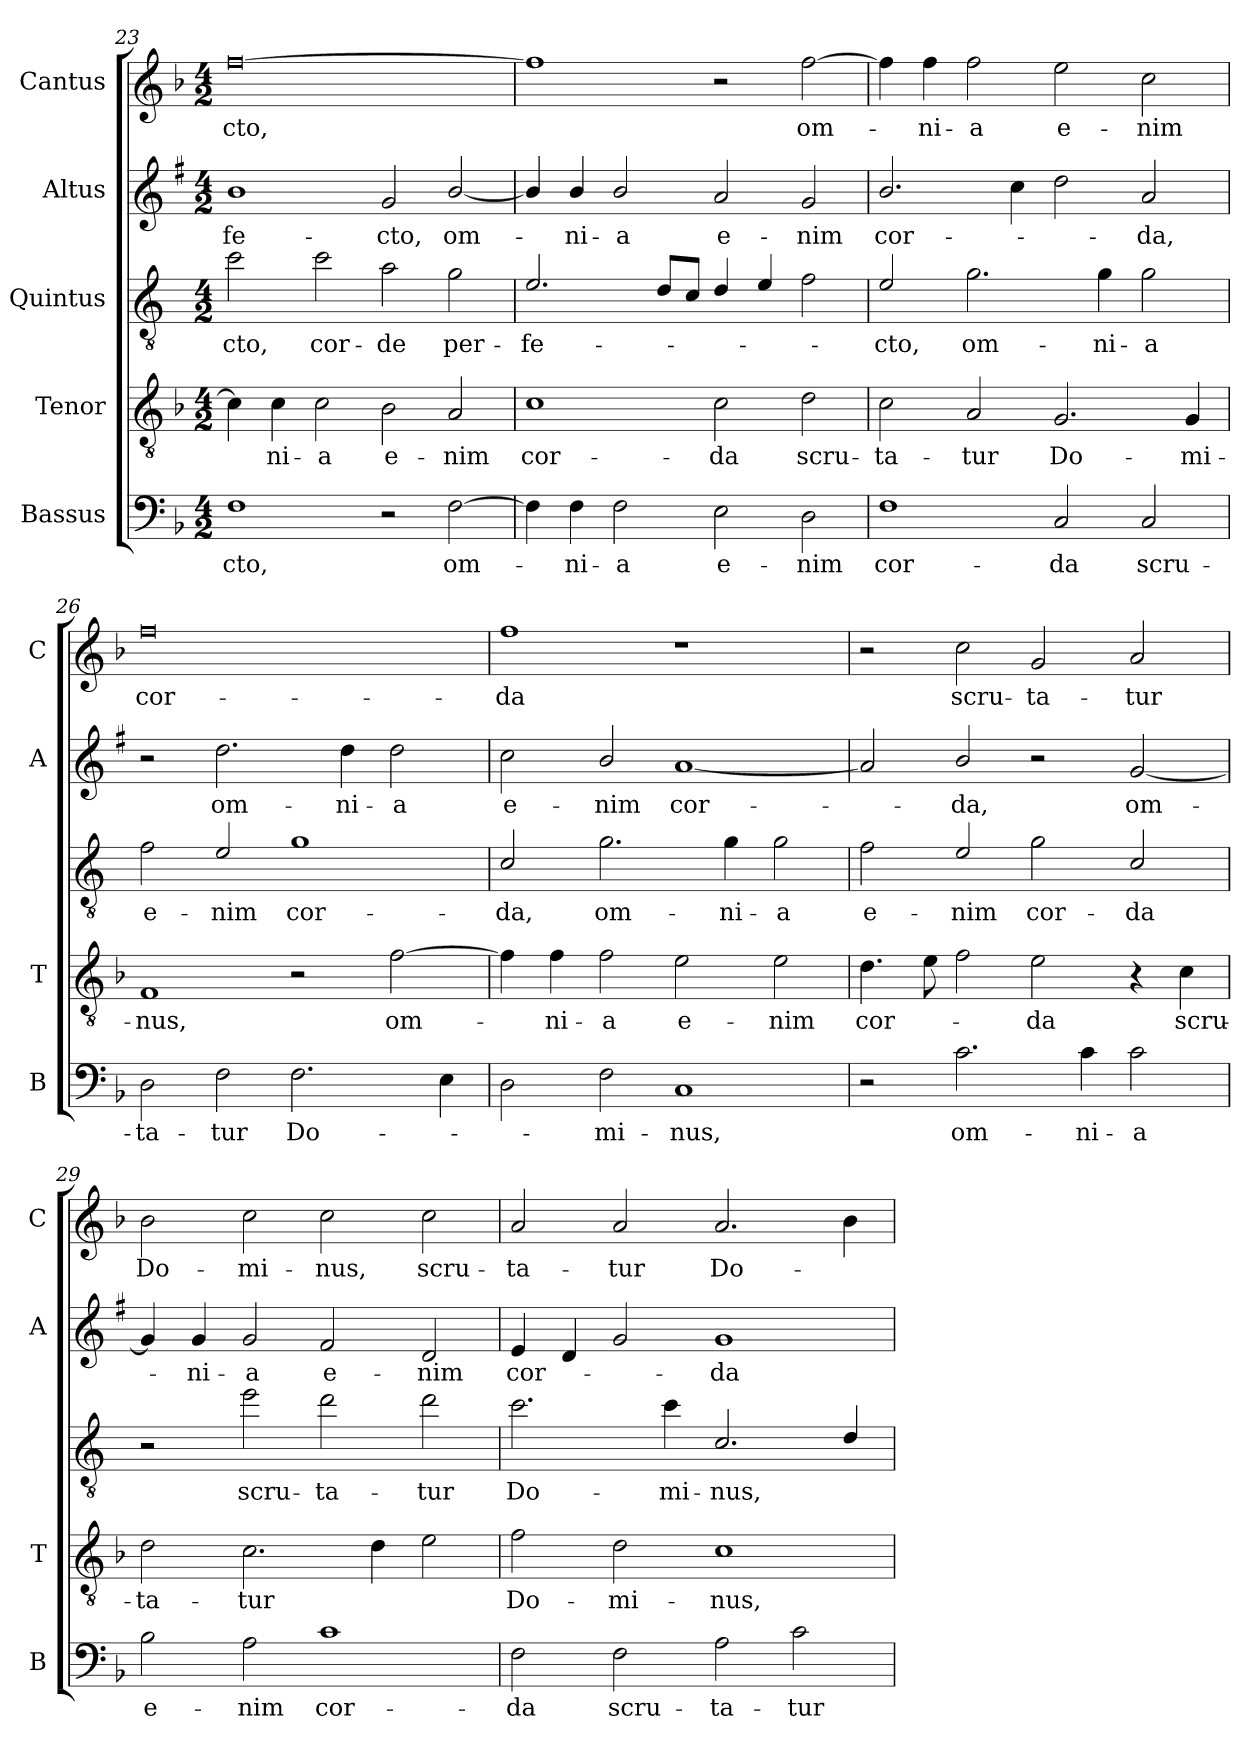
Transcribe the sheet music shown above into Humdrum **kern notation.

**kern	**text	**kern	**text	**kern	**text	**kern	**text	**kern	**text
*part5	*part5	*part4	*part4	*part3	*part3	*part2	*part2	*part1	*part1
*staff5	*staff5	*staff4	*staff4	*staff3	*staff3	*staff2	*staff2	*staff1	*staff1
*I"Bassus	*	*I"Tenor	*	*I"Quintus	*	*I"Altus	*	*I"Cantus	*
*I'B	*	*I'T	*	*	*	*I'A	*	*I'C	*
*clefF4	*	*clefGv2	*	*clefGv2	*	*clefG2	*	*clefG2	*
*	*	*	*	*ITrd4c7	*	*ITrd1c2	*	*	*
*k[b-]	*	*k[b-]	*	*k[b-]	*	*k[b-]	*	*k[b-]	*
*F:	*	*F:	*	*F:	*	*F:	*	*F:	*
*M4/2	*	*M4/2	*	*M4/2	*	*M4/2	*	*M4/2	*
=23	=23	=23	=23	=23	=23	=23	=23	=23	=23
!	!LO:LY:b	!	!	!	!LO:LY:b	!	!LO:LY:b	!	!LO:LY:b
1F	-cto,	4c\]	.	2f\	-cto,	1a	-fe-	[0ff	-cto,
!	!	!	!LO:LY:b	!	!	!	!	!	!
.	.	4c\	-ni-	.	.	.	.	.	.
!	!	!	!LO:LY:b	!	!LO:LY:b	!	!	!	!
.	.	2c\	-a	2f\	cor-	.	.	.	.
!	!	!	!LO:LY:b	!	!LO:LY:b	!	!LO:LY:b	!	!
2r	.	2B-\	e-	2d\	-de	2f/	-cto,	.	.
!	!LO:LY:b	!	!LO:LY:b	!	!LO:LY:b	!	!LO:LY:b	!	!
[2F\	om-	2A/	-nim	2c\	per-	[2a/	om-	.	.
!!LO:LB:g=z
=24	=24	=24	=24	=24	=24	=24	=24	=24	=24
!	!	!	!LO:LY:b	!	!LO:LY:b	!	!	!	!
4F\]	.	1c	cor-	2.A/	-fe-	4a/]	.	1ff]	.
!	!LO:LY:b	!	!	!	!	!	!LO:LY:b	!	!
4F\	-ni-	.	.	.	.	4a/	-ni-	.	.
!	!LO:LY:b	!	!	!	!	!	!LO:LY:b	!	!
2F\	-a	.	.	.	.	2a/	-a	.	.
.	.	.	.	8G/L	.	.	.	.	.
.	.	.	.	8F/J	.	.	.	.	.
!	!LO:LY:b	!	!LO:LY:b	!	!	!	!LO:LY:b	!	!
2E\	e-	2c\	-da	4G/	.	2g/	e-	2r	.
.	.	.	.	4A/	.	.	.	.	.
!	!LO:LY:b	!	!LO:LY:b	!	!	!	!LO:LY:b	!	!LO:LY:b
2D\	-nim	2d\	scru-	2B-\	.	2f/	-nim	[2ff\	om-
=25	=25	=25	=25	=25	=25	=25	=25	=25	=25
!	!LO:LY:b	!	!LO:LY:b	!	!LO:LY:b	!	!LO:LY:b	!	!
1F	cor-	2c\	-ta-	2A/	-cto,	2.a/	cor-	4ff\]	.
!	!	!	!	!	!	!	!	!	!LO:LY:b
.	.	.	.	.	.	.	.	4ff\	-ni-
!	!	!	!LO:LY:b	!	!LO:LY:b	!	!	!	!LO:LY:b
.	.	2A/	-tur	2.c\	om-	.	.	2ff\	-a
.	.	.	.	.	.	4b-\	.	.	.
!	!LO:LY:b	!	!LO:LY:b	!	!	!	!	!	!LO:LY:b
2C/	-da	2.G/	Do-	.	.	2cc\	.	2ee\	e-
!	!	!	!	!	!LO:LY:b	!	!	!	!
.	.	.	.	4c\	-ni-	.	.	.	.
!	!LO:LY:b	!	!	!	!LO:LY:b	!	!LO:LY:b	!	!LO:LY:b
2C/	scru-	.	.	2c\	-a	2g/	-da,	2cc\	-nim
!	!	!	!LO:LY:b	!	!	!	!	!	!
.	.	4G/	-mi-	.	.	.	.	.	.
=26	=26	=26	=26	=26	=26	=26	=26	=26	=26
!	!LO:LY:b	!	!LO:LY:b	!	!LO:LY:b	!	!	!	!LO:LY:b
2D\	-ta-	1F	-nus,	2B-\	e-	2r	.	0ff	cor-
!	!LO:LY:b	!	!	!	!LO:LY:b	!	!LO:LY:b	!	!
2F\	-tur	.	.	2A/	-nim	2.cc\	om-	.	.
!	!LO:LY:b	!	!	!	!LO:LY:b	!	!	!	!
2.F\	Do-	2r	.	1c	cor-	.	.	.	.
!	!	!	!	!	!	!	!LO:LY:b	!	!
.	.	.	.	.	.	4cc\	-ni-	.	.
!	!	!	!LO:LY:b	!	!	!	!LO:LY:b	!	!
.	.	[2f\	om-	.	.	2cc\	-a	.	.
4E\	.	.	.	.	.	.	.	.	.
=27	=27	=27	=27	=27	=27	=27	=27	=27	=27
!	!	!	!	!	!LO:LY:b	!	!LO:LY:b	!	!LO:LY:b
2D\	.	4f\]	.	2F/	-da,	2b-\	e-	1ff	-da
!	!	!	!LO:LY:b	!	!	!	!	!	!
.	.	4f\	-ni-	.	.	.	.	.	.
!	!LO:LY:b	!	!LO:LY:b	!	!LO:LY:b	!	!LO:LY:b	!	!
2F\	-mi-	2f\	-a	2.c\	om-	2a/	-nim	.	.
!	!LO:LY:b	!	!LO:LY:b	!	!	!	!LO:LY:b	!	!
1C	-nus,	2e\	e-	.	.	[1g	cor-	1r	.
!	!	!	!	!	!LO:LY:b	!	!	!	!
.	.	.	.	4c\	-ni-	.	.	.	.
!	!	!	!LO:LY:b	!	!LO:LY:b	!	!	!	!
.	.	2e\	-nim	2c\	-a	.	.	.	.
=28	=28	=28	=28	=28	=28	=28	=28	=28	=28
!	!	!	!LO:LY:b	!	!LO:LY:b	!	!	!	!
2r	.	4.d\	cor-	2B-\	e-	2g/]	.	2r	.
.	.	8e\	.	.	.	.	.	.	.
!	!LO:LY:b	!	!	!	!LO:LY:b	!	!LO:LY:b	!	!LO:LY:b
2.c\	om-	2f\	.	2A/	-nim	2a/	-da,	2cc\	scru-
!	!	!	!LO:LY:b	!	!LO:LY:b	!	!	!	!LO:LY:b
.	.	2e\	-da	2c\	cor-	2r	.	2g/	-ta-
!	!LO:LY:b	!	!	!	!	!	!	!	!
4c\	-ni-	.	.	.	.	.	.	.	.
!	!LO:LY:b	!	!	!	!LO:LY:b	!	!LO:LY:b	!	!LO:LY:b
2c\	-a	4r	.	2F/	-da	[2f/	om-	2a/	-tur
!	!	!	!LO:LY:b	!	!	!	!	!	!
.	.	4c\	scru-	.	.	.	.	.	.
=29	=29	=29	=29	=29	=29	=29	=29	=29	=29
!	!LO:LY:b	!	!LO:LY:b	!	!	!	!	!	!LO:LY:b
2B-\	e-	2d\	-ta-	2r	.	4f/]	.	2b-\	Do-
!	!	!	!	!	!	!	!LO:LY:b	!	!
.	.	.	.	.	.	4f/	-ni-	.	.
!	!LO:LY:b	!	!LO:LY:b	!	!LO:LY:b	!	!LO:LY:b	!	!LO:LY:b
2A\	-nim	2.c\	-tur	2a\	scru-	2f/	-a	2cc\	-mi-
!	!LO:LY:b	!	!	!	!LO:LY:b	!	!LO:LY:b	!	!LO:LY:b
1c	cor-	.	.	2g\	-ta-	2e/	e-	2cc\	-nus,
.	.	4d\	.	.	.	.	.	.	.
!	!	!	!	!	!LO:LY:b	!	!LO:LY:b	!	!LO:LY:b
.	.	2e\	.	2g\	-tur	2c/	-nim	2cc\	scru-
!!LO:LB:g=z
=30	=30	=30	=30	=30	=30	=30	=30	=30	=30
!	!LO:LY:b	!	!LO:LY:b	!	!LO:LY:b	!	!LO:LY:b	!	!LO:LY:b
2F\	-da	2f\	Do-	2.f\	Do-	4d/	cor-	2a/	-ta-
.	.	.	.	.	.	4c/	.	.	.
!	!LO:LY:b	!	!LO:LY:b	!	!	!	!	!	!LO:LY:b
2F\	scru-	2d\	-mi-	.	.	2f/	.	2a/	-tur
!	!	!	!	!	!LO:LY:b	!	!	!	!
.	.	.	.	4f\	-mi-	.	.	.	.
!	!LO:LY:b	!	!LO:LY:b	!	!LO:LY:b	!	!LO:LY:b	!	!LO:LY:b
2A\	-ta-	1c	-nus,	2.F/	-nus,	1f	-da	2.a/	Do-
!	!LO:LY:b	!	!	!	!	!	!	!	!
2c\	-tur	.	.	.	.	.	.	.	.
.	.	.	.	4G/	.	.	.	4b-\	.
=	=	=	=	=	=	=	=	=	=
*-	*-	*-	*-	*-	*-	*-	*-	*-	*-
